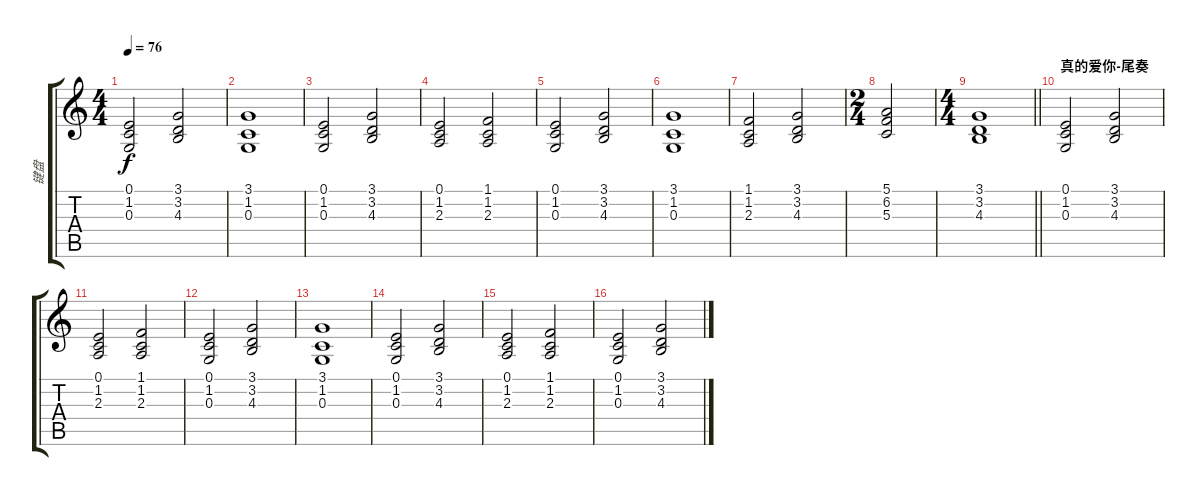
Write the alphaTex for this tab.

\track ("键盘" "键盘") {instrument stringensemble1}
\staff {score tabs}
\tuning (E4 B3 G3 D3 A2 E2) {hide}
\ts (4 4)
\tempo 76
\clef g2
\ks c
(0.1 1.2 0.3).2{dy f} (3.1 3.2 4.3).2 |
(3.1 1.2 0.3).1 |
(0.1 1.2 0.3).2 (3.1 3.2 4.3).2 |
(0.1 1.2 2.3).2 (1.1 1.2 2.3).2 |
(0.1 1.2 0.3).2 (3.1 3.2 4.3).2 |
(3.1 1.2 0.3).1 |
(1.1 1.2 2.3).2 (3.1 3.2 4.3).2 |
\ts (2 4)
(5.1 6.2 5.3).2 |
\ts (4 4)
\barLineRight lightlight
(3.1 3.2 4.3).1 |
\section ("" "真的爱你-尾奏")
(0.1 1.2 0.3).2 (3.1 3.2 4.3).2 |
(0.1 1.2 2.3).2 (1.1 1.2 2.3).2 |
(0.1 1.2 0.3).2 (3.1 3.2 4.3).2 |
(3.1 1.2 0.3).1 |
(0.1 1.2 0.3).2 (3.1 3.2 4.3).2 |
(0.1 1.2 2.3).2 (1.1 1.2 2.3).2 |
(0.1 1.2 0.3).2 (3.1 3.2 4.3).2
